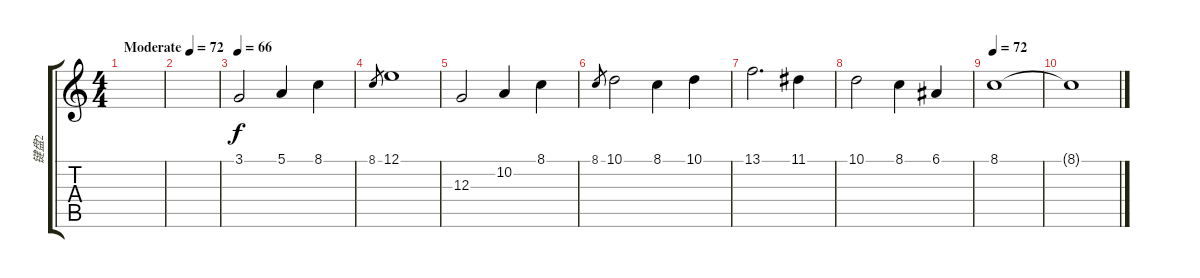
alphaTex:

\track ("键盘2" "键盘2") {instrument panflute}
\staff {score tabs}
\tuning (E4 B3 G3 D3 A2 E2) {hide}
\ts (4 4)
\tempo (72 "Moderate")
\clef g2
\ks c
|
|
\tempo 66
3.1.2 5.1.4 8.1.4 |
8.1.8{gr} 12.1.1 |
12.3.2 10.2.4 8.1.4 |
8.1.8{gr} 10.1.2 8.1.4 10.1.4 |
13.1.2{d} 11.1.4 |
10.1.2 8.1.4 6.1.4 |
\tempo 72
8.1.1 |
8.1{t}.1
